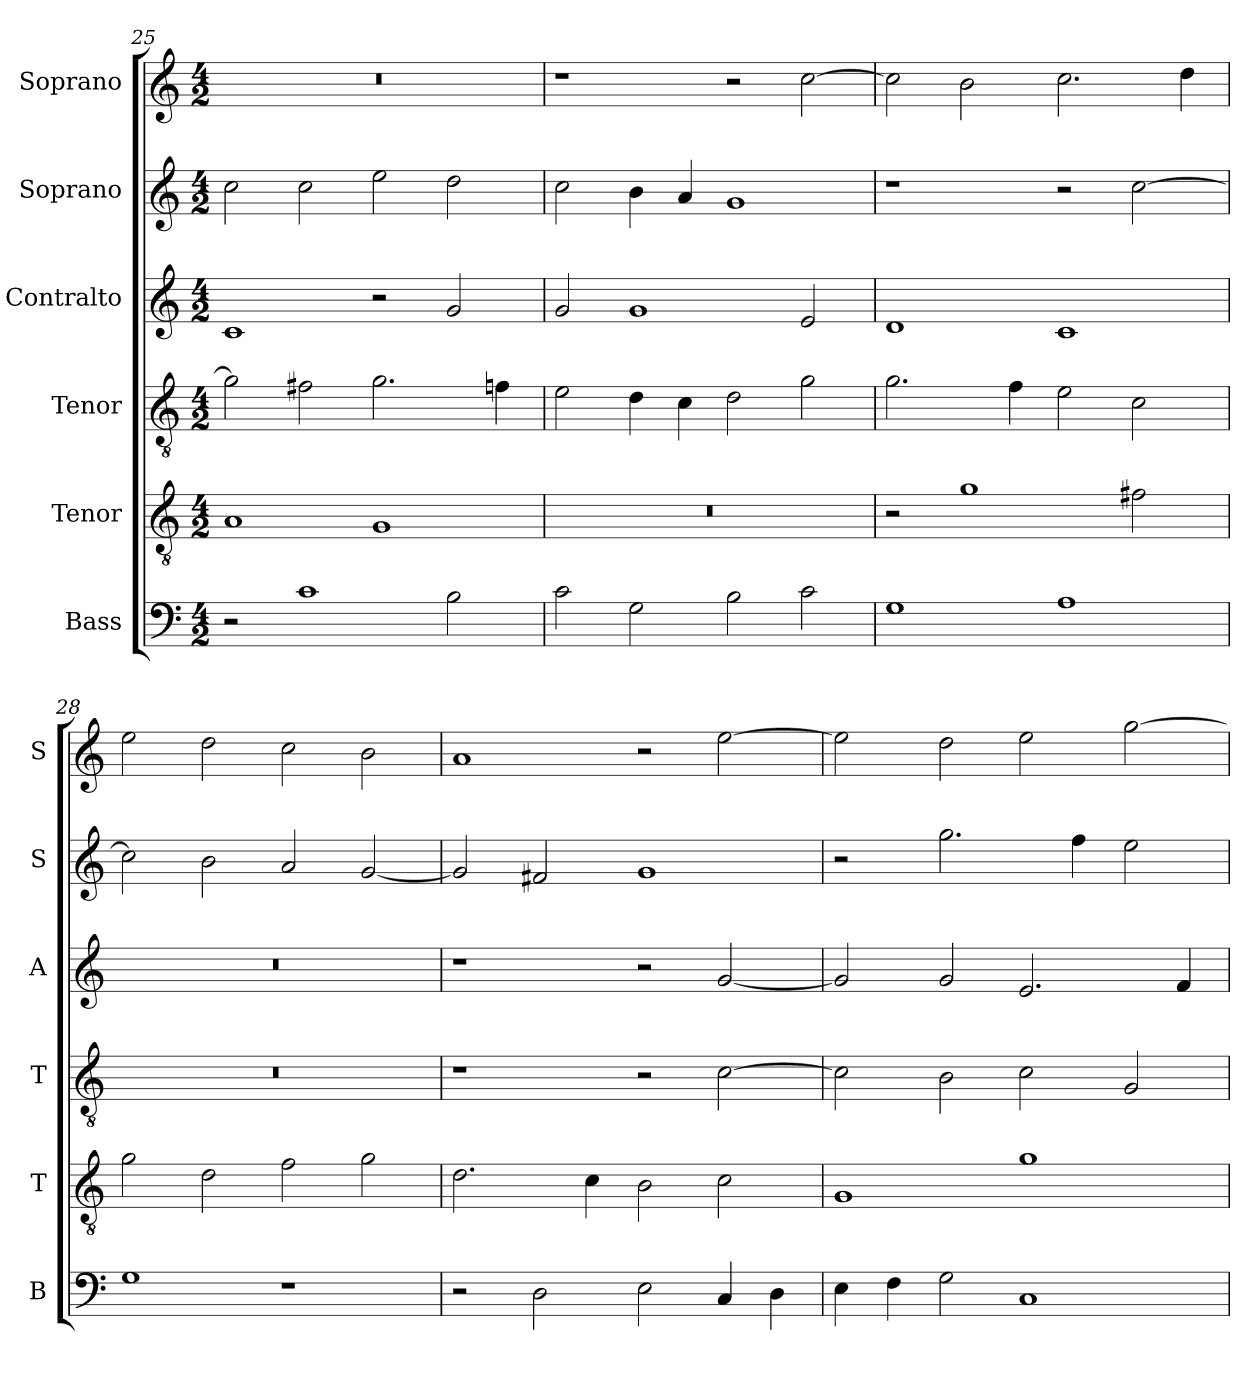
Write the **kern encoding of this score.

**kern	**kern	**kern	**kern	**kern	**kern
*part6	*part5	*part4	*part3	*part2	*part1
*staff6	*staff5	*staff4	*staff3	*staff2	*staff1
*I"Bass	*I"Tenor	*I"Tenor	*I"Contralto	*I"Soprano	*I"Soprano
*I'B	*I'T	*I'T	*I'A	*I'S	*I'S
*clefF4	*clefGv2	*clefGv2	*clefG2	*clefG2	*clefG2
*k[]	*k[]	*k[]	*k[]	*k[]	*k[]
*C:ion	*C:ion	*C:ion	*C:ion	*C:ion	*C:ion
*M4/2	*M4/2	*M4/2	*M4/2	*M4/2	*M4/2
=25	=25	=25	=25	=25	=25
2r	1A	2g]	1c	2cc	0r
1c	.	2f#X	.	2cc	.
.	1G	2.g	2r	2ee	.
2B	.	.	2g	2dd	.
.	.	4fn	.	.	.
=26	=26	=26	=26	=26	=26
2c	0r	2e	2g	2cc	1r
2G	.	4d	1g	4b	.
.	.	4c	.	4a	.
2B	.	2d	.	1g	2r
2c	.	2g	2e	.	[2cc
=27	=27	=27	=27	=27	=27
1G	2r	2.g	1d	1r	2cc]
.	1g	.	.	.	2b
.	.	4f	.	.	.
1A	.	2e	1c	2r	2.cc
.	2f#X	2c	.	[2cc	.
.	.	.	.	.	4dd
=28	=28	=28	=28	=28	=28
1G	2g	0r	0r	2cc]	2ee
.	2d	.	.	2b	2dd
1r	2f	.	.	2a	2cc
.	2g	.	.	[2g	2b
=29	=29	=29	=29	=29	=29
2r	2.d	1r	1r	2g]	1a
2D	.	.	.	2f#X	.
.	4c	.	.	.	.
2E	2B	2r	2r	1g	2r
4C	2c	[2c	[2g	.	[2ee
4D	.	.	.	.	.
=30	=30	=30	=30	=30	=30
4E	1G	2c]	2g]	2r	2ee]
4F	.	.	.	.	.
2G	.	2B	2g	2.gg	2dd
1C	1g	2c	2.e	.	2ee
.	.	.	.	4ff	.
.	.	2G	.	2ee	[2gg
.	.	.	4f	.	.
=	=	=	=	=	=
*-	*-	*-	*-	*-	*-
